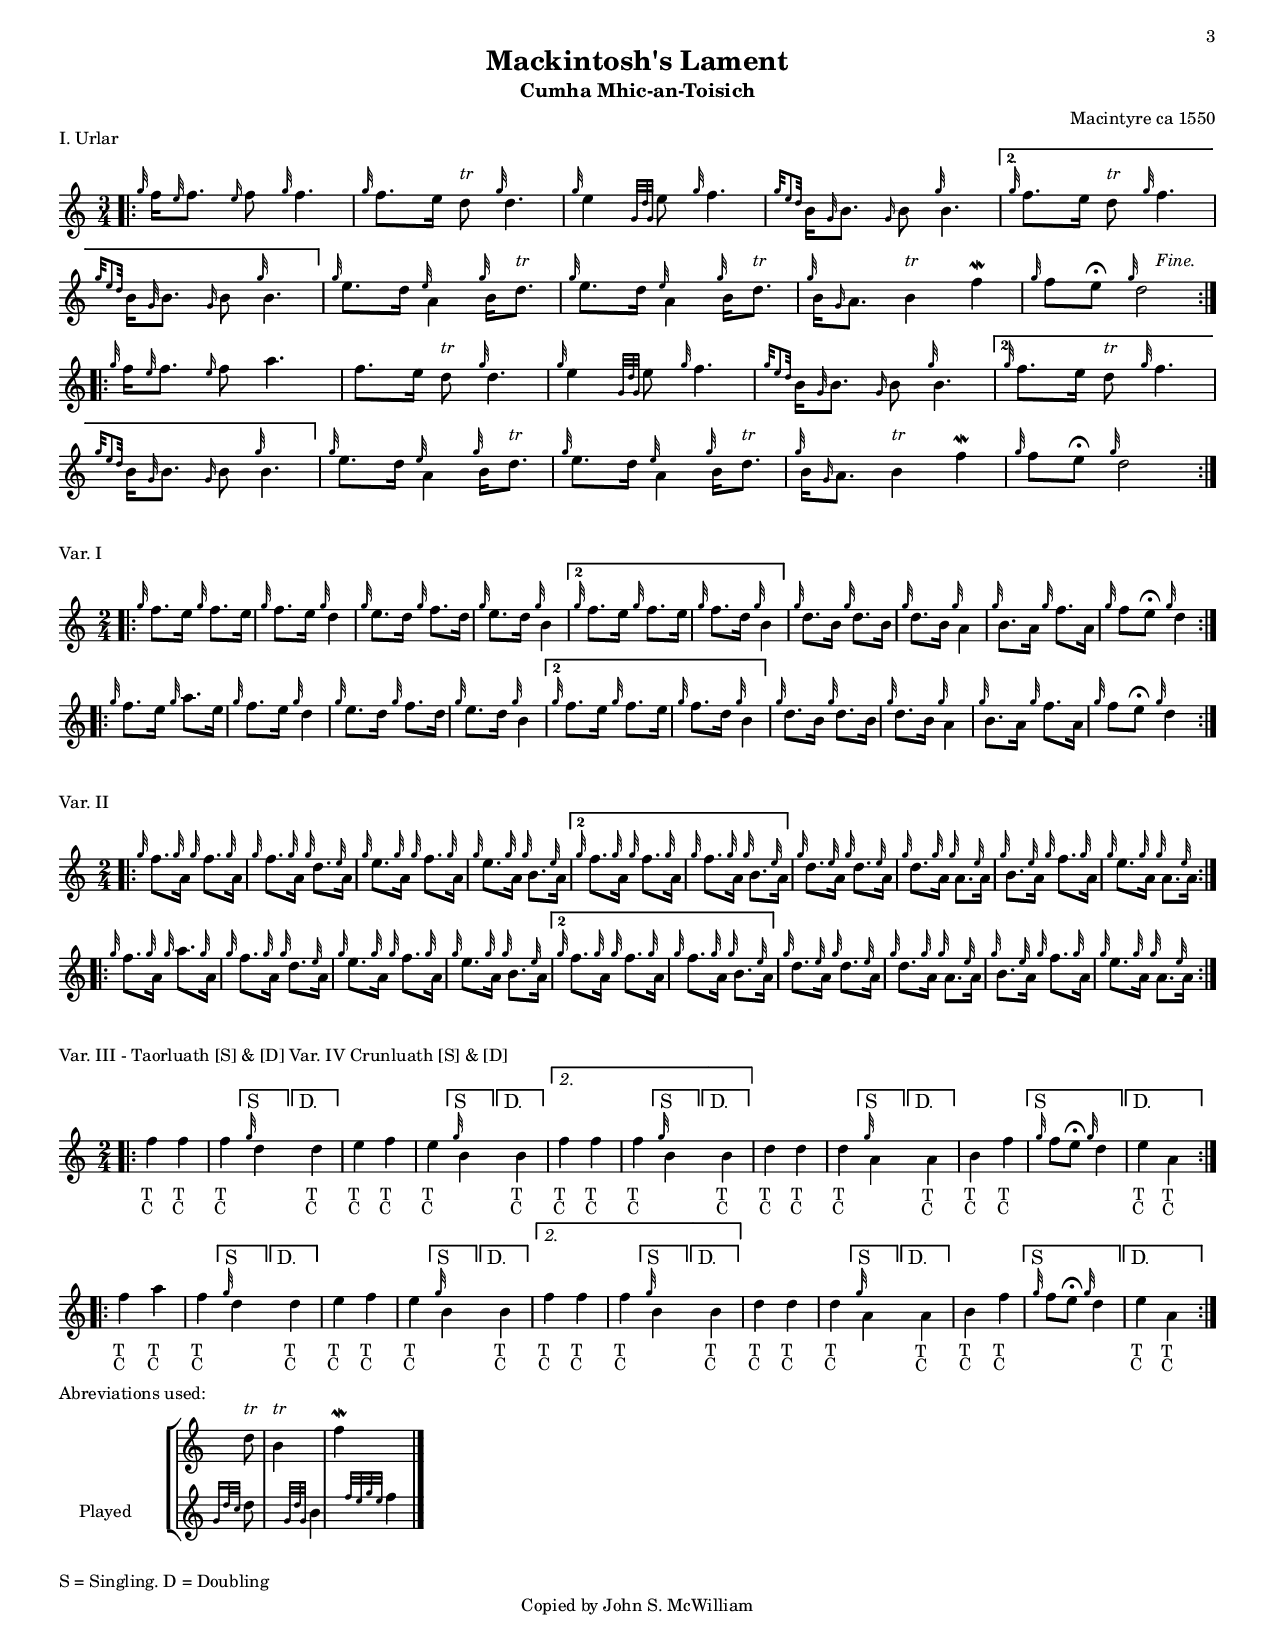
\version "2.18.0"    

#(ly:set-option 'relative-includes #t) 
#(set-default-paper-size "a4" 'portrait)
#(set-global-staff-size 15) % set staff-size when ready to print

date = #(strftime "%d-%m-%Y" (localtime (current-time)))

\version "2.22.0"

%{
    Locally customized stuff and helper macros.
%}

\allowVoltaHook "|"
% \allowVoltaHook "||"

% Used when substituting a single bar or just a few notes to show alternative.
altBracket = #(define-music-function (tag) (string?) #{
    \once \override Score.VoltaBracket.shorten-pair = #'(0.3 . 0.3)
    \set Score.repeatCommands = #(list (list 'volta (markup #:number tag)))
#})
altBracketText = #(define-music-function (tag) (string?) #{
    \once \override Score.VoltaBracket.shorten-pair = #'(0.3 . 0.3)
    \set Score.repeatCommands = #(list (list 'volta (markup #:text tag)))
#})

% End previous altBracket thingy.
altBracketEnd = { \set Score.repeatCommands = #'((volta #f)) }

markMark = #(define-music-function (text) (markup?) #{
    \once \override Score.RehearsalMark #'self-alignment-X = #LEFT
    \mark $text
#})

markText = #(define-music-function (text) (string?) #{
    \once \override Score.RehearsalMark #'self-alignment-X = #LEFT
    \mark \markup $text
#})

markMarkEol = #(define-music-function (text) (markup?) #{
    \once \override Score.RehearsalMark #'break-visibility = #end-of-line-visible
    \once \override Score.RehearsalMark #'self-alignment-X = #RIGHT
    \mark $text
#})

markTextEol = #(define-music-function (text) (string?) #{
    \once \override Score.RehearsalMark #'break-visibility = #end-of-line-visible
    \once \override Score.RehearsalMark #'self-alignment-X = #RIGHT
    \mark \markup $text
#})

markMarkEolDown = #(define-music-function (text) (markup?) #{
    \once \override Score.RehearsalMark #'break-visibility = #end-of-line-visible
    \once \override Score.RehearsalMark #'self-alignment-X = #RIGHT
    \once \override Score.RehearsalMark #'direction = #DOWN
    \mark $text
#})

markTextEolDown = #(define-music-function (text) (string?) #{
    \once \override Score.RehearsalMark #'break-visibility = #end-of-line-visible
    \once \override Score.RehearsalMark #'self-alignment-X = #RIGHT
    \once \override Score.RehearsalMark #'direction = #DOWN
    \mark \markup $text
#})

markDCalFine = \markMarkEolDown \markup { \italic "D.C. al Fine" }
markFine = \markMarkEolDown \markup { \italic "Fine" }

barLength = #(define-music-function (x y) (number? number?) #{
    \set Score.measureLength = #(ly:make-moment x y)
#})

% TOC formatting
\paper {
  tocItemMarkup = \markup { \fill-line {
    \override #'(line-width . 80)
    \fill-with-pattern #1 #RIGHT . \fromproperty #'toc:text \fromproperty #'toc:page
    }
  }
  tocSubheadMarkup = \markup \column {
    \hspace #1
    \fill-line { \null \bold \fromproperty #'toc:text \null }
    \hspace #1
  }
}
tocSubhead = #(define-music-function (text) (markup?)
               (add-toc-item! 'tocSubheadMarkup text))

%{
convert-ly (GNU LilyPond) 2.22.1  convert-ly: Processing `'...
Applying conversion: 2.19.2, 2.19.7, 2.19.11, 2.19.16, 2.19.22,
2.19.24, 2.19.28, 2.19.29, 2.19.32, 2.19.39, 2.19.40, 2.19.46,
2.19.49, 2.20.0, 2.21.0, 2.21.2, 2.22.0
%}

\include "bagpipe_new.ly"
\version "2.18.0"

%Header formatting for bagpipe tunes. Customize to get name in the tag line.
%Bring in the time/date package. Set format to month day, year. Set format for
%headers: piece, meter and composer.

today = #(strftime "%d-%m-%Y" (localtime (current-time)))
\paper {
    #(set-paper-size "letter") %alternative: "letter" 'landscape
    ragged-bottom = ##t
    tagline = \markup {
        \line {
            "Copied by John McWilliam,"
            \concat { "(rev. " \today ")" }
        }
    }
%{
	scoreTitleMarkup = \markup {
	\column {
		\fill-line {
			\fontsize #4 \bold \fromproperty #'header:piece
			\fromproperty #'header:meter
			\fromproperty #'header:composer
		}}}
%}
}

\version "2.18.0"

common = {
  \bagpipeKey
  \time 2/4
  \override TextScript.staff-padding = #2
  \override Script #'padding = #1
  \override TextScript #'padding = #2 % horizontal text alignment
  \override Score.VoltaBracket.shorten-pair = #'(0.5 . 0)
  \override Score.VoltaBracket.shorten-pair = #'(0 . 0.5)
}
tr = ^\markup {\italic tr}

written = {\common \set Staff.instrumentName = #"Written"
	   d8\tr \bar "|"
	   b4\tr \bar "|"
	   f4\mordent s8 \bar "|."
}
played =  {\common \set Staff.instrumentName = #"Played"
	   \pthrwd d8 s8
	   \grip b4 
	   \thrwf f4
}

Secondtime = {
	  \once \override Staff.TextSpanner.outside-staff-priority = #650
          \once \override TextSpanner.bound-details.left.text = 
          \markup\concat {
              \draw-line #'(0 . -2)
              \hspace #-.1
              \column {
                \draw-line #'(20 . 0)
                \line { \hspace #1 \raise #.7 "2." }
              }
            }
          %\once \override TextSpanner.font-size = #-2
          \once \override TextSpanner.style = #'line
          \once \override TextSpanner.thickness = #1.5
          \once \override TextSpanner.bound-details.left.padding = #-1
          \once \override TextSpanner.bound-details.right.padding = #-3.2
          \once \override TextSpanner.bound-details.right.text = 
          \markup \draw-line #'(0 . -2)
}

VarIIIfd = { \set Score.measureLength = #(ly:make-moment 3 4)
      f4_\txtaorcrun
      \set Score.repeatCommands = #'((volta "S"))  
      \grg d4
      \once \hide Score.BarLine
      \once \hide Score.SpanBar
      \set Score.repeatCommands = #'((volta #f)(volta "D.") end-repeat)
      d4_\txtaorcrun
      \set Score.repeatCommands = #'((volta #f)) 
      \set Score.measureLength = #(ly:make-moment 2 4) }

VarIIIeb = { \set Score.measureLength = #(ly:make-moment 3 4)
      e4_\txtaorcrun
      \set Score.repeatCommands = #'((volta "S"))  
      \grg b4
      \once \hide Score.BarLine
      \once \hide Score.SpanBar
      \set Score.repeatCommands = #'((volta #f)(volta "D.") end-repeat)
      b4_\txtaorcrun
      \set Score.repeatCommands = #'((volta #f)) 
      \set Score.measureLength = #(ly:make-moment 2 4) }

VarIIIfb = { 
      f4_\txtaorcrun\startTextSpan f_\txtaorcrun 
      \set Score.measureLength = #(ly:make-moment 3 4)
      f4_\txtaorcrun
      \set Score.repeatCommands = #'((volta "S"))  
      \grg b4
      \once \hide Score.BarLine
      \once \hide Score.SpanBar
      \set Score.repeatCommands = #'((volta #f)(volta "D.") end-repeat)
      b4_\txtaorcrun\stopTextSpan
      \set Score.repeatCommands = #'((volta #f)) 
      \set Score.measureLength = #(ly:make-moment 2 4) }
      
      
VarIIIda = { \set Score.measureLength = #(ly:make-moment 3 4)
      d4_\txtaorcrun
      \set Score.repeatCommands = #'((volta "S"))  
      \grg a4
      \once \hide Score.BarLine
      \once \hide Score.SpanBar
      \set Score.repeatCommands = #'((volta #f)(volta "D.") end-repeat)
      a4_\txtaorcrun
      \set Score.repeatCommands = #'((volta #f)) 
      \set Score.measureLength = #(ly:make-moment 2 4) }
      

%\include "../Piobaireachd/Black_donalds_march_test_definitions.ly"

\book {

\header {
    title = "PIOBAIREACHD"
    subtitle = "Col Mor"
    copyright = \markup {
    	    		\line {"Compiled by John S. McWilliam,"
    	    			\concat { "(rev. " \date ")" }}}
    parttagline = "Copied by John S. McWilliam"
  }


\paper {
%    ragged-last-bottom = ##t
    %% Page footer: add a different part-tagline at part last page
    oddFooterMarkup = \markup {
      \column {
        \fill-line {
          %% Copyright header field only on book first page.
          \on-the-fly #first-page \fromproperty #'header:copyright
        }
        \fill-line {
          %% Part tagline header field only on each part last page.
          \on-the-fly #part-last-page \fromproperty #'header:parttagline
        }
        \fill-line {
          %% Tagline header field only on book last page.
          \on-the-fly #last-page \fromproperty #'header:tagline
        }
      }
    }
%    line-width = 11.0\cm
    tocTitleMarkup = \markup {\huge \column { 
    	    \fill-line { \null "Table of Contents" \null } 
    	    \hspace #1 
    	    } 
    }     
    tocItemMarkup = \tocItemWithDotsMarkup
%{    
    tocSectionMarkup = \markup {\large \column { 
    	    \hspace #1 
    	    \fill-line { \null \italic \fromproperty #'toc:text \null } 
    	    \hspace #1 
    	    }
%}    	    

}%end paper

	\pageBreak %after title page		
	\markuplist \table-of-contents
	\pageBreak
%{
	\bookpart {	
		\header {
			title = "Black Donald's March"
			subtitle = "MacDhomhnuill Duibh"
			composer = "Traditional ca 1431" }
		\tocItem \markup {1. Black Donalds March }
		\version "2.18.0"
% When ready to include in collection: 1. Comment out paper.
% 				       2. Create include file of score and
%					  header.
%Comment out from here
%{
#(ly:set-option 'point-and-click #t)
#(set-default-paper-size "letter") % option 'landscape
#(set-global-staff-size 16)
#(allow-volta-hook "|") % enables volta hook outside repeat context


\include "bagpipe_new.ly" 	%(Replaces bagpipe.ly)
\version "2.22.0"

%{
    Locally customized stuff and helper macros.
%}

\allowVoltaHook "|"
% \allowVoltaHook "||"

% Used when substituting a single bar or just a few notes to show alternative.
altBracket = #(define-music-function (tag) (string?) #{
    \once \override Score.VoltaBracket.shorten-pair = #'(0.3 . 0.3)
    \set Score.repeatCommands = #(list (list 'volta (markup #:number tag)))
#})
altBracketText = #(define-music-function (tag) (string?) #{
    \once \override Score.VoltaBracket.shorten-pair = #'(0.3 . 0.3)
    \set Score.repeatCommands = #(list (list 'volta (markup #:text tag)))
#})

% End previous altBracket thingy.
altBracketEnd = { \set Score.repeatCommands = #'((volta #f)) }

markMark = #(define-music-function (text) (markup?) #{
    \once \override Score.RehearsalMark #'self-alignment-X = #LEFT
    \mark $text
#})

markText = #(define-music-function (text) (string?) #{
    \once \override Score.RehearsalMark #'self-alignment-X = #LEFT
    \mark \markup $text
#})

markMarkEol = #(define-music-function (text) (markup?) #{
    \once \override Score.RehearsalMark #'break-visibility = #end-of-line-visible
    \once \override Score.RehearsalMark #'self-alignment-X = #RIGHT
    \mark $text
#})

markTextEol = #(define-music-function (text) (string?) #{
    \once \override Score.RehearsalMark #'break-visibility = #end-of-line-visible
    \once \override Score.RehearsalMark #'self-alignment-X = #RIGHT
    \mark \markup $text
#})

markMarkEolDown = #(define-music-function (text) (markup?) #{
    \once \override Score.RehearsalMark #'break-visibility = #end-of-line-visible
    \once \override Score.RehearsalMark #'self-alignment-X = #RIGHT
    \once \override Score.RehearsalMark #'direction = #DOWN
    \mark $text
#})

markTextEolDown = #(define-music-function (text) (string?) #{
    \once \override Score.RehearsalMark #'break-visibility = #end-of-line-visible
    \once \override Score.RehearsalMark #'self-alignment-X = #RIGHT
    \once \override Score.RehearsalMark #'direction = #DOWN
    \mark \markup $text
#})

markDCalFine = \markMarkEolDown \markup { \italic "D.C. al Fine" }
markFine = \markMarkEolDown \markup { \italic "Fine" }

barLength = #(define-music-function (x y) (number? number?) #{
    \set Score.measureLength = #(ly:make-moment x y)
#})

% TOC formatting
\paper {
  tocItemMarkup = \markup { \fill-line {
    \override #'(line-width . 80)
    \fill-with-pattern #1 #RIGHT . \fromproperty #'toc:text \fromproperty #'toc:page
    }
  }
  tocSubheadMarkup = \markup \column {
    \hspace #1
    \fill-line { \null \bold \fromproperty #'toc:text \null }
    \hspace #1
  }
}
tocSubhead = #(define-music-function (text) (markup?)
               (add-toc-item! 'tocSubheadMarkup text))

%{
convert-ly (GNU LilyPond) 2.22.1  convert-ly: Processing `'...
Applying conversion: 2.19.2, 2.19.7, 2.19.11, 2.19.16, 2.19.22,
2.19.24, 2.19.28, 2.19.29, 2.19.32, 2.19.39, 2.19.40, 2.19.46,
2.19.49, 2.20.0, 2.21.0, 2.21.2, 2.22.0
%}
	%(Extras)
\version "2.18.0"

%Header formatting for bagpipe tunes. Customize to get name in the tag line.
%Bring in the time/date package. Set format to month day, year. Set format for
%headers: piece, meter and composer.

today = #(strftime "%d-%m-%Y" (localtime (current-time)))
\paper {
    #(set-paper-size "letter") %alternative: "letter" 'landscape
    ragged-bottom = ##t
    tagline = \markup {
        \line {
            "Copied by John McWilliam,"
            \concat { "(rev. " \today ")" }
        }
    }
%{
	scoreTitleMarkup = \markup {
	\column {
		\fill-line {
			\fontsize #4 \bold \fromproperty #'header:piece
			\fromproperty #'header:meter
			\fromproperty #'header:composer
		}}}
%}
}
 	
				%(Tagline: Copied by John McWilliam, date)
				%(Paper format Letter, portrait)
\version "2.18.0"

common = {
  \bagpipeKey
  \time 2/4
  \override TextScript.staff-padding = #2
  \override Script #'padding = #1
  \override TextScript #'padding = #2 % horizontal text alignment
}
tr = ^\markup {\italic tr}

written =   { \common \set Staff.instrumentName = #"Written"
	     c4\mordent f4\mordent
	     A4\trill
	     a4^\txleum s4
	     a4^\txtaor
	     a4^\txcrun s4
	     b4^\txcrunam s4
	     c4^\txcrunam s4
}

played =    { \common \set Staff.instrumentName = #"Played"
	     c16 [\grip c8.] \dare f4 \bar "|"
	     \dblA A4 \bar "|"
	     \grg a4 \grip e \bar "|"
	     \grg a8. [\taor a16] \bar "|"
	     \grg a4 \crun e \bar "|"
	     \grg b4 \crunamb e \bar "|"
	     \grg c4 \crunamc e \bar "|."
}	     

VarII =     { \set Score.repeatCommands = #'((volta "1")) 
              f\mordent 
              \set Score.measureLength = #(ly:make-moment 5 8)
              \grg e4. 
              \once \hide Score.BarLine
              \once \hide Score.SpanBar
              \set Score.repeatCommands = #'((volta #f)(volta "2.") end-repeat)
              A4\mordent  
              \set Score.measureLength = #(ly:make-moment 4 4)      
              e4.
              \once \hide Score.BarLine
              \once \hide Score.SpanBar
      	      \set Score.repeatCommands = #'((volta #f) end-repeat) }


VarIIIa =   { \set Score.measureLength = #(ly:make-moment 3 4)
	      \set Score.repeatCommands = #'((volta "S")) 
	      \grg c8\fermata [\grG a]\fermata
	      \once \hide Score.BarLine
	      \once \hide Score.SpanBar
	      \set Score.repeatCommands = #'((volta #f)(volta "D") end-repeat)
	      c4_\txleumtaorcrun
	      \set Score.repeatCommands = #'((volta #f))
	      \set Score.measureLength = #(ly:make-moment 2/4) }
	      
VarIIIb =   { \set Score.measureLength = #(ly:make-moment 3 4)
	      \set Score.repeatCommands = #'((volta "S")) 
	      \grg b8\fermata [\grG a]\fermata
	      \once \hide Score.BarLine
	      \once \hide Score.SpanBar
	      \set Score.repeatCommands = #'((volta #f)(volta "D") end-repeat)
	      b4_\txleumtaorcrun
	      \set Score.repeatCommands = #'((volta #f))
	      \set Score.measureLength = #(ly:make-moment 2/4) }

VarIVa =   { \set Score.measureLength = #(ly:make-moment 3 4)
	      \set Score.repeatCommands = #'((volta "S")) 
	      \grg c8\fermata [\grG a]\fermata
	      \once \hide Score.BarLine
	      \once \hide Score.SpanBar
	      \set Score.repeatCommands = #'((volta #f)(volta "D") end-repeat)
	      c4_\txtaor
	      \set Score.repeatCommands = #'((volta #f))
	      \set Score.measureLength = #(ly:make-moment 2/4) }
	      
VarIVb =   { \set Score.measureLength = #(ly:make-moment 3 4)
	      \set Score.repeatCommands = #'((volta "S")) 
	      \grg b8\fermata [\grG a]\fermata
	      \once \hide Score.BarLine
	      \once \hide Score.SpanBar
	      \set Score.repeatCommands = #'((volta #f)(volta "D") end-repeat)
	      b4_\txtaor
	      \set Score.repeatCommands = #'((volta #f))
	      \set Score.measureLength = #(ly:make-moment 2/4) }

VarVa =   { \set Score.measureLength = #(ly:make-moment 3 4)
	      \set Score.repeatCommands = #'((volta "S")) 
	      \grg c8\fermata [\grG a]\fermata
	      \once \hide Score.BarLine
	      \once \hide Score.SpanBar
	      \set Score.repeatCommands = #'((volta #f)(volta "D") end-repeat)
	      c4_\txcrun
	      \set Score.repeatCommands = #'((volta #f))
	      \set Score.measureLength = #(ly:make-moment 2/4) }
	      
VarVb =    {  \set Score.measureLength = #(ly:make-moment 3 4)
	      \set Score.repeatCommands = #'((volta "S")) 
	      \grg b8\fermata [\grG a]\fermata
	      \once \hide Score.BarLine
	      \once \hide Score.SpanBar
	      \set Score.repeatCommands = #'((volta #f)(volta "D") end-repeat)
	      b4_\txcrun
	      \set Score.repeatCommands = #'((volta #f))
	      \set Score.measureLength = #(ly:make-moment 2/4) }

				%(Includes user-defined music variables)
				
\header {
	title = "Black Donald's March"
	subtitle = "MacDhomhnuill Duibh"
	composer = "Traditional ca 1431" }			
%...to here
%}
	      
% ---------------------------------------------------------------------------

% Ground (Urlar)
  \score {

    {
      \common
      \time 4/4
      \bar ".|:"
      
      \repeat volta 2 {      
      \grg e4. c8\mordent \grg c4 \grGcad a |\grg e4. c8\mordent \grg b4 \grGcad a
      \grg e4. c8\mordent \grg c4 
      \VarII
      c8\mordent \grg c4 \grGcad a 
      \grg e4. c8\mordent \grg b4 
      \VarII
      c8\mordent \grg b4      %^\markup {\halign #-2 \italic Fine.} 
      \grGcad a 
      \break
      \markTextEol \markup {\italic "Fine"}
      
      \grg e4. c8\mordent \grg c4 
      \VarII
      c8\mordent \grg c4 \grGcad a 
      \grg e4. c8\mordent \grg b4 \grGcad a    |\grg e4. c8\mordent \grg c4 \grGcad a 
      \grg e4. c8\mordent \grg b4 
      \VarII
      c8\mordent \grg b4 \grGcad a |
      \break
      
      \grg e4. c8\mordent \grg c4 
      \VarII
      c8\mordent \grg c4 \dre e |
      \grg e4. c8\mordent \grg b4 
      \VarII
      c8\mordent \grg b4 \grGcad a 
      \break
      } %end repeat
    } %end staff

    \header {
      piece = "Urlar with repeat into Var. I. - Thumb Var. "
    } %end header

  } %end score

% ---------------------------------------------------------------------------
% Var. II
  \score {

    {
      \common
      
	\grg e8	A\trill c \grG a\fermata |\grg e A\trill b \grG a\fermata
	\grg e8 A\trill c A\trill |f A\trill c \grG a\fermata
	\grg e8 A\trill c A\trill |f A\trill b \grG a\fermata
	\break
	\grg e8 A\trill c A\trill |f A\trill c \grG a\fermata
	\grg e8 A\trill b \grG a\fermata |\grg e8	A\trill c \grG a\fermata 
	\grg e A\trill c A\trill |f A\trill b \grG a\fermata
	\break
	\grg e8	A\trill c A\trill |f A\trill c A\trill
	e8 A\trill c A\trill |f A\trill b \grG a\fermata
	\bar "|." \break
    } %end Staff

    \header {
      piece = "Var. II"
    } %end Header

    \layout {
%      ragged-last = ##t
    } %end Layout

  } %end score

  % ---------------------------------------------------------------------------
% Var. III
  \score {

    {
      \common
      \bar ".|:"
      
      \repeat Volta 2 {
	e4_\txleumtaorcrun \VarIIIa
	e4_\txleumtaorcrun \VarIIIb
	e4_\txleumtaorcrun c_\txleumtaorcrun
	f4_\txleumtaorcrun \VarIIIa
	e4_\txleumtaorcrun c_\txleumtaorcrun
	f4_\txleumtaorcrun \VarIIIb
	\break
	e4_\txleumtaorcrun c_\txleumtaorcrun
	f4_\txleumtaorcrun \VarIIIa
	e4_\txleumtaorcrun \VarIIIb
	e4_\txleumtaorcrun \VarIIIa
	e4_\txleumtaorcrun c_\txleumtaorcrun
	f4_\txleumtaorcrun \VarIIIb	
	\break
	e4_\txleumtaorcrun c_\txleumtaorcrun
	f4_\txleumtaorcrun c_\txleumtaorcrun
	e4_\txleumtaorcrun c_\txleumtaorcrun
	f4_\txleumtaorcrun \VarIIIb
      } %end repeat
    } %end staff

    \header {
      piece = "Var. III - Leumluath, IV. Taorluath [S & D] and V. Crunluath [S & D]: "
%      breakbefore = ##t
    } %end header

  } %end score

  % ---------------------------------------------------------------------------
\pageBreak
% Var. VI
  \score {

    {
      \common
      
      e4_\txcrun c_\txcrunam
      e4_\txcrun b_\txcrunam
      e4_\txcrun c_\txcrunam
      f4_\txcrun c_\txcrunam
      e4_\txcrun c_\txcrunam
      f4_\txcrun b_\txcrunam
      \break
      e4_\txcrun c_\txcrunam
      f4_\txcrun c_\txcrunam
      e4_\txcrun b_\txcrunam
      e4_\txcrun c_\txcrunam
      e4_\txcrun c_\txcrunam
      f4_\txcrun b_\txcrunam
      \break
      e4_\txcrun c_\txcrunam
      f4_\txcrun c_\txcrunam
      e4_\txcrun c_\txcrunam
      e4_\txcrun
      b_\txcrunam    %_\markup {\lower #2 \halign #-2 \italic {"D.C. al Fine"}} 
      \bar "|." \break
      \markTextEol \markup {\italic "D.C. al Fine"}

    } %end staff

    \header {
      piece = "Var. VI Crunluath-a-Mach"
    } %end header

  } %end score

  % ---------------------------------------------------------------------------

% Movements
  \score { \new StaffGroup {
  	   \cadenzaOn
  	  <<
  	  \new Staff {	\written }
  	  \new Staff { 	\played  }
  	  >>
  	  \cadenzaOff 
}

    \header {
      piece = "Abreviations used:"
    } %end header
    \layout {
    	    indent = 2.0\cm  
  	      \context {
    \Staff
    \remove "Time_signature_engraver"
}
    }
  } %end score
\markup {S = Singling. D = Doubling}

% ---------------------------------------------------------------------------

%{
Useful Commands:
      \set Score.repeatCommands = #'((volta "2"))  
      \set Score.repeatCommands = #'((volta #f)) 
      \set Score.measureLength = #(ly:make-moment 3 4)
 
%}

		\pageBreak 
	} %end bookpart
%}
	\bookpart {	
		\header {
			title = "Mackintosh's Lament" 
			subtitle = "Cumha Mhic-an-Toisich" 
			composer = "Macintyre ca 1550" }
		\tocItem \markup {2. Mackintoshs Lament }
		\version "2.18.0"
% When ready to include in collection: 1. Comment out paper.
% 				       2. Create include file of score and
%					  header.
%Comment out from here

%{
#(ly:set-option 'point-and-click #t)
#(set-default-paper-size "letter") % option 'landscape
#(set-global-staff-size 16)
#(allow-volta-hook "|") % enables volta hook outside repeat context

\include "bagpipe_new.ly" 	%(Replaces bagpipe.ly)
\version "2.22.0"

%{
    Locally customized stuff and helper macros.
%}

\allowVoltaHook "|"
% \allowVoltaHook "||"

% Used when substituting a single bar or just a few notes to show alternative.
altBracket = #(define-music-function (tag) (string?) #{
    \once \override Score.VoltaBracket.shorten-pair = #'(0.3 . 0.3)
    \set Score.repeatCommands = #(list (list 'volta (markup #:number tag)))
#})
altBracketText = #(define-music-function (tag) (string?) #{
    \once \override Score.VoltaBracket.shorten-pair = #'(0.3 . 0.3)
    \set Score.repeatCommands = #(list (list 'volta (markup #:text tag)))
#})

% End previous altBracket thingy.
altBracketEnd = { \set Score.repeatCommands = #'((volta #f)) }

markMark = #(define-music-function (text) (markup?) #{
    \once \override Score.RehearsalMark #'self-alignment-X = #LEFT
    \mark $text
#})

markText = #(define-music-function (text) (string?) #{
    \once \override Score.RehearsalMark #'self-alignment-X = #LEFT
    \mark \markup $text
#})

markMarkEol = #(define-music-function (text) (markup?) #{
    \once \override Score.RehearsalMark #'break-visibility = #end-of-line-visible
    \once \override Score.RehearsalMark #'self-alignment-X = #RIGHT
    \mark $text
#})

markTextEol = #(define-music-function (text) (string?) #{
    \once \override Score.RehearsalMark #'break-visibility = #end-of-line-visible
    \once \override Score.RehearsalMark #'self-alignment-X = #RIGHT
    \mark \markup $text
#})

markMarkEolDown = #(define-music-function (text) (markup?) #{
    \once \override Score.RehearsalMark #'break-visibility = #end-of-line-visible
    \once \override Score.RehearsalMark #'self-alignment-X = #RIGHT
    \once \override Score.RehearsalMark #'direction = #DOWN
    \mark $text
#})

markTextEolDown = #(define-music-function (text) (string?) #{
    \once \override Score.RehearsalMark #'break-visibility = #end-of-line-visible
    \once \override Score.RehearsalMark #'self-alignment-X = #RIGHT
    \once \override Score.RehearsalMark #'direction = #DOWN
    \mark \markup $text
#})

markDCalFine = \markMarkEolDown \markup { \italic "D.C. al Fine" }
markFine = \markMarkEolDown \markup { \italic "Fine" }

barLength = #(define-music-function (x y) (number? number?) #{
    \set Score.measureLength = #(ly:make-moment x y)
#})

% TOC formatting
\paper {
  tocItemMarkup = \markup { \fill-line {
    \override #'(line-width . 80)
    \fill-with-pattern #1 #RIGHT . \fromproperty #'toc:text \fromproperty #'toc:page
    }
  }
  tocSubheadMarkup = \markup \column {
    \hspace #1
    \fill-line { \null \bold \fromproperty #'toc:text \null }
    \hspace #1
  }
}
tocSubhead = #(define-music-function (text) (markup?)
               (add-toc-item! 'tocSubheadMarkup text))

%{
convert-ly (GNU LilyPond) 2.22.1  convert-ly: Processing `'...
Applying conversion: 2.19.2, 2.19.7, 2.19.11, 2.19.16, 2.19.22,
2.19.24, 2.19.28, 2.19.29, 2.19.32, 2.19.39, 2.19.40, 2.19.46,
2.19.49, 2.20.0, 2.21.0, 2.21.2, 2.22.0
%}
	%(Extras)
\version "2.18.0"

%Header formatting for bagpipe tunes. Customize to get name in the tag line.
%Bring in the time/date package. Set format to month day, year. Set format for
%headers: piece, meter and composer.

today = #(strftime "%d-%m-%Y" (localtime (current-time)))
\paper {
    #(set-paper-size "letter") %alternative: "letter" 'landscape
    ragged-bottom = ##t
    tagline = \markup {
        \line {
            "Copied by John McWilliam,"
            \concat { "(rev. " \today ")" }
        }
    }
%{
	scoreTitleMarkup = \markup {
	\column {
		\fill-line {
			\fontsize #4 \bold \fromproperty #'header:piece
			\fromproperty #'header:meter
			\fromproperty #'header:composer
		}}}
%}
}
 	
				%(Tagline: Copied by John McWilliam, date)
				%(Paper format Letter, Portrait  ))
\version "2.18.0"

common = {
  \bagpipeKey
  \time 2/4
  \override TextScript.staff-padding = #2
  \override Script #'padding = #1
  \override TextScript #'padding = #2 % horizontal text alignment
  \override Score.VoltaBracket.shorten-pair = #'(0.5 . 0)
  \override Score.VoltaBracket.shorten-pair = #'(0 . 0.5)
}
tr = ^\markup {\italic tr}

written = {\common \set Staff.instrumentName = #"Written"
	   d8\tr \bar "|"
	   b4\tr \bar "|"
	   f4\mordent s8 \bar "|."
}
played =  {\common \set Staff.instrumentName = #"Played"
	   \pthrwd d8 s8
	   \grip b4 
	   \thrwf f4
}

Secondtime = {
	  \once \override Staff.TextSpanner.outside-staff-priority = #650
          \once \override TextSpanner.bound-details.left.text = 
          \markup\concat {
              \draw-line #'(0 . -2)
              \hspace #-.1
              \column {
                \draw-line #'(20 . 0)
                \line { \hspace #1 \raise #.7 "2." }
              }
            }
          %\once \override TextSpanner.font-size = #-2
          \once \override TextSpanner.style = #'line
          \once \override TextSpanner.thickness = #1.5
          \once \override TextSpanner.bound-details.left.padding = #-1
          \once \override TextSpanner.bound-details.right.padding = #-3.2
          \once \override TextSpanner.bound-details.right.text = 
          \markup \draw-line #'(0 . -2)
}

VarIIIfd = { \set Score.measureLength = #(ly:make-moment 3 4)
      f4_\txtaorcrun
      \set Score.repeatCommands = #'((volta "S"))  
      \grg d4
      \once \hide Score.BarLine
      \once \hide Score.SpanBar
      \set Score.repeatCommands = #'((volta #f)(volta "D.") end-repeat)
      d4_\txtaorcrun
      \set Score.repeatCommands = #'((volta #f)) 
      \set Score.measureLength = #(ly:make-moment 2 4) }

VarIIIeb = { \set Score.measureLength = #(ly:make-moment 3 4)
      e4_\txtaorcrun
      \set Score.repeatCommands = #'((volta "S"))  
      \grg b4
      \once \hide Score.BarLine
      \once \hide Score.SpanBar
      \set Score.repeatCommands = #'((volta #f)(volta "D.") end-repeat)
      b4_\txtaorcrun
      \set Score.repeatCommands = #'((volta #f)) 
      \set Score.measureLength = #(ly:make-moment 2 4) }

VarIIIfb = { 
      f4_\txtaorcrun\startTextSpan f_\txtaorcrun 
      \set Score.measureLength = #(ly:make-moment 3 4)
      f4_\txtaorcrun
      \set Score.repeatCommands = #'((volta "S"))  
      \grg b4
      \once \hide Score.BarLine
      \once \hide Score.SpanBar
      \set Score.repeatCommands = #'((volta #f)(volta "D.") end-repeat)
      b4_\txtaorcrun\stopTextSpan
      \set Score.repeatCommands = #'((volta #f)) 
      \set Score.measureLength = #(ly:make-moment 2 4) }
      
      
VarIIIda = { \set Score.measureLength = #(ly:make-moment 3 4)
      d4_\txtaorcrun
      \set Score.repeatCommands = #'((volta "S"))  
      \grg a4
      \once \hide Score.BarLine
      \once \hide Score.SpanBar
      \set Score.repeatCommands = #'((volta #f)(volta "D.") end-repeat)
      a4_\txtaorcrun
      \set Score.repeatCommands = #'((volta #f)) 
      \set Score.measureLength = #(ly:make-moment 2 4) }
      

				%(Includes user-defined music variables)
				
\header {
	title = "Mackintosh's Lament" 
	subtitle = "Cumha Mhic-an-Toisich" 
	composer = "Macintyre ca 1550" }

%...to here
%}

% ---------------------------------------------------------------------------

% Ground
  \score {
    {
      \common
      \time 3/4
      \bar ".|:"
      
% Part 1.
      \repeat volta 2 {
      \grg f16 [ \gre f8. ] \grecad f8 \grg f4. 
      \grg f8. [ e16 ] d8\tr \grg d4. 
      \grg e4 \grip e8 \grg f4. 
      \cad b16 [ \grG b8. ] \grGcad b8 \grg b4. 
      \set Score.repeatCommands = #'((volta "2."))  
      \grg f8. [ e16 ] d8\tr \grg f4.  \break

      \cad b16 [ \grG b8. ] \grGcad b8 \grg b4. 
      \set Score.repeatCommands = #'((volta #f))  
      \grg e8. [ d16 ] \gre a4 \grg b16 [ d8.\tr ] 
      \grg e8. [ d16 ] \gre a4 \grg b16 [ d8.\tr ] 
      \grg b16 [ \grGcad a8. ] b4\tr f4\mordent 
      \grg f8 [ e8\fermata ] \grg d2^\markup {\halign #-2 \italic Fine.} \break
      } %end repeat
% Part 2. 
      \repeat volta 2 {
      \grg f16 [ \gre f8. ] \grecad f8 A4. 
      f8. [ e16 ] d8\tr \grg d4. 
      \grg e4 \grip e8 \grg f4. 
      \cad b16 [ \grG b8. ] \grGcad b8 \grg b4. 
      \set Score.repeatCommands = #'((volta "2"))  
      \grg f8. [ e16 ] d8\tr \grg f4.  \break

      \cad b16 [ \grG b8. ] \grGcad b8 \grg b4. 
      \set Score.repeatCommands = #'((volta #f)) 
 
      \grg e8. [ d16 ] \gre a4 \grg b16 [ d8.\tr ] 
      \grg e8. [ d16 ] \gre a4 \grg b16 [ d8.\tr ] 
      \grg b16 [ \grGcad a8. ] b4\tr f4\mordent 
      \grg f8 [ e8\fermata ] \grg d2 \break
      } %end repeat
    } %end staff
%{
    \header {
    piece = "Mackintosh's Lament" 
    subtitle = "Cumha Mhic-an-Toisich" 
    composer = "Macintyre ca 1550"
  }
%}
    \header {
      title = "Mackintosh's Lament"
      piece = "I. Urlar"
    } %end header

  } %end score

% ---------------------------------------------------------------------------
% Var. 1
  \score {

    {
      \common
      \bar ".|:"
      
% Part 1.
	\repeat volta 2 {
	\grg f8. e16 \grg f8. e16
	\grg f8. e16 \grg d4
	\grg e8. d16 \grg f8. d16
	\grg e8. d16 \grg b4
	\set Score.repeatCommands = #'((volta "2"))  
	\grg f8. e16 \grg f8. e16 %\break
	
	\grg f8. d16 \grg b4
	\set Score.repeatCommands = #'((volta #f)) 
	\grg d8. b16 \grg d8. b16
	\grg d8. b16 \grg a4
	\grg b8. a16 \grg f8. a16
	\grg f8 e\fermata \grg d4 \break
	} %end repeat
% Part 2.
	\repeat volta 2 {
	\grg f8. e16 \grg A8. e16
	\grg f8. e16 \grg d4
	\grg e8. d16 \grg f8. d16
	\grg e8. d16 \grg b4
	\set Score.repeatCommands = #'((volta "2"))  
	\grg f8. e16 \grg f8. e16 %\break
	
	\grg f8. d16 \grg b4
	\set Score.repeatCommands = #'((volta #f)) 
	\grg d8. b16 \grg d8. b16
	\grg d8. b16 \grg a4
	\grg b8. a16 \grg f8. a16
	\grg f8 e\fermata \grg d4 \break		
	} % end repeat
    } % end staff

    \header {
      piece = "Var. I"
    } % end header

  } %end score

% ---------------------------------------------------------------------------

% Var. II
  \score {

    {
      \common
      \bar ".|:"
      
% Part 1.
	\repeat volta 2 {
	\grg f8. \grg a16 \grg f8. \grg a16
	\grg f8. \grg a16 \grg d8. \gre a16
	\grg e8. \grg a16 \grg f8. \grg a16
	\grg e8. \grg a16 \grg b8. \gre a16
	\set Score.repeatCommands = #'((volta "2"))  
	\grg f8. \grg a16 \grg f8. \grg a16 %\break
	
	\grg f8. \grg a16 \grg b8. \gre a16
	\set Score.repeatCommands = #'((volta #f)) 
	\grg d8. \gre a16 \grg d8. \gre a16
	\grg d8. \grg a16 \grg a8. \gre a16
	\grg b8. \gre a16 \grg f8. \grg a16
	\grg e8. \grg a16 \grg a8. \gre a16 \break
	} %end repeat
% Part 2.
	\repeat volta 2 {
	\grg f8. \grg a16 \grg A8. \grg a16
	\grg f8. \grg a16 \grg d8. \gre a16
	\grg e8. \grg a16 \grg f8. \grg a16
	\grg e8. \grg a16 \grg b8. \gre a16
	\set Score.repeatCommands = #'((volta "2"))  
	\grg f8. \grg a16 \grg f8. \grg a16 %\break
	
	\grg f8. \grg a16 \grg b8. \gre a16
	\set Score.repeatCommands = #'((volta #f)) 
	\grg d8. \gre a16 \grg d8. \gre a16
	\grg d8. \grg a16 \grg a8. \gre a16
	\grg b8. \gre a16 \grg f8. \grg a16
	\grg e8. \grg a16 \grg a8. \gre a16 \break
	} %end repeat
	
    } %end Staff

    \header {
      piece = "Var. II"
    } %end Header

    \layout {
%      ragged-right = ##t
    } %end Layout

  } %end score

  % ---------------------------------------------------------------------------
%  \pageBreak
% Var. III
  \score {

    {
      \common
      \bar ".|:"
      
% Part 1      
      \repeat volta 2 {
      f4_\txtaorcrun f_\txtaorcrun |\VarIIIfd
      e4_\txtaorcrun f_\txtaorcrun |\VarIIIeb
      \Secondtime \VarIIIfb 
      d4_\txtaorcrun d_\txtaorcrun |\VarIIIda
      b4_\txtaorcrun f_\txtaorcrun |
      \set Score.repeatCommands = #'((volta "S"))  
      \grg f8 e\fermata \grg d4
      \set Score.repeatCommands = #'((volta #f)(volta "D."))
      e4_\txtaorcrun a_\txtaorcrun
      \set Score.repeatCommands = #'((volta #f))
      \break } %end repeat
% Part 2      
      \repeat volta 2 {
      f4_\txtaorcrun A_\txtaorcrun |\VarIIIfd
      e4_\txtaorcrun f_\txtaorcrun |\VarIIIeb
      \Secondtime \VarIIIfb      
      d4_\txtaorcrun d_\txtaorcrun |\VarIIIda
      b4_\txtaorcrun f_\txtaorcrun |
      \set Score.repeatCommands = #'((volta "S"))  
      \grg f8 e\fermata \grg d4
      \set Score.repeatCommands = #'((volta #f)(volta "D."))
      e4_\txtaorcrun a_\txtaorcrun
      \set Score.repeatCommands = #'((volta #f))      
      \break } %end repeat
    } %end staff

    \header {
      piece = "Var. III - Taorluath [S] & [D] Var. IV Crunluath [S] & [D]"
%      breakbefore = ##t
    } %end header

  } %end score

  % ---------------------------------------------------------------------------
% Movements

  \score { \new StaffGroup {
  	   \cadenzaOn
  	  <<
  	  \new Staff {	\written }
  	  \new Staff { 	\played  }
  	  >>
  	   \cadenzaOff
}

    \header {
      piece = "Abreviations used:"
    } %end header
    
    \layout {
    	    indent = 2.0\cm 
   	    \context {
    \Staff
    \remove "Time_signature_engraver"
    	    }

    }
  } %end score
  
\markup {S = Singling. D = Doubling}  

% ---------------------------------------------------------------------------

%{
Useful Commands:
      \set Score.repeatCommands = #'((volta "2"))  
      \set Score.repeatCommands = #'((volta #f)) 

%}

		\pageBreak
	} %end bookpart
	
}%end book
